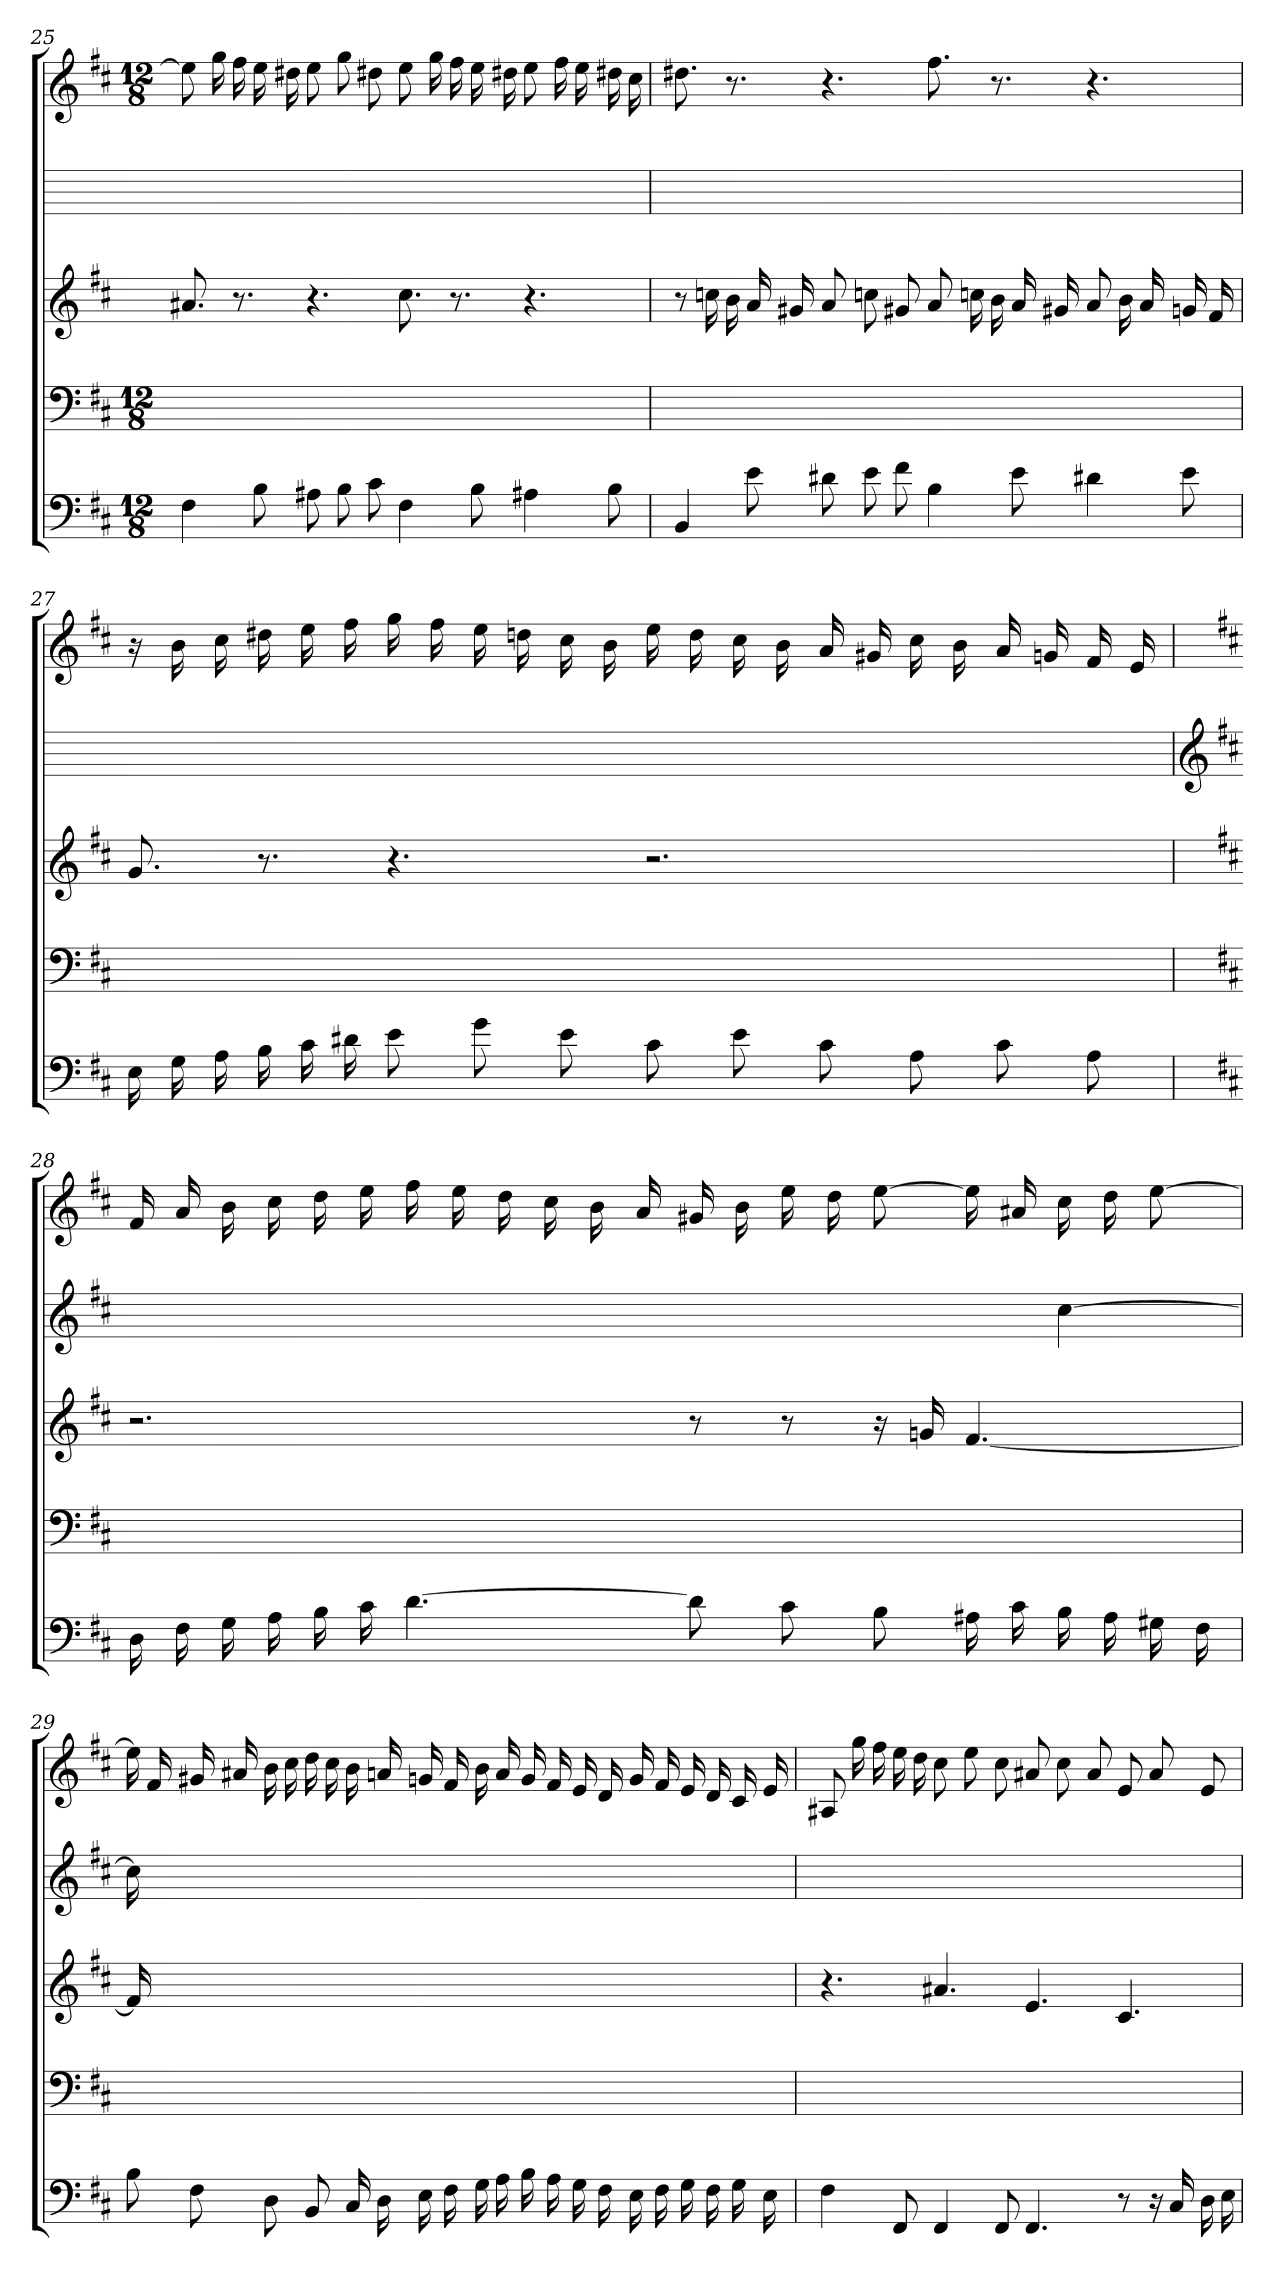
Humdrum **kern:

**kern	**kern	**kern	**kern	**kern
*part5	*part4	*part3	*part2	*part1
*staff5	*staff4	*staff3	*staff2	*staff1
*clefF4	*clefF4	*clefG2	*	*clefG2
*k[f#c#]	*k[f#c#]	*k[f#c#]	*	*k[f#c#]
*D:	*D:	*	*	*D:
*M12/8	*M12/8	*	*	*M12/8
=25	=25	=25	=25	=25
4F#	1.ryy	8.a#X	1.ryy	8ee]
.	.	.	.	16gg
.	.	8.r	.	16ff#
8B	.	.	.	16ee
.	.	.	.	16dd#X
8A#X	.	4.r	.	8ee
8B	.	.	.	8gg
8c#	.	.	.	8dd#X
4F#	.	8.cc#	.	8ee
.	.	.	.	16gg
.	.	8.r	.	16ff#
8B	.	.	.	16ee
.	.	.	.	16dd#X
4A#X	.	4.r	.	8ee
.	.	.	.	16ff#
.	.	.	.	16ee
8B	.	.	.	16dd#X
.	.	.	.	16cc#
=26	=26	=26	=26	=26
4BB	1.ryy	8r	1.ryy	8.dd#X
.	.	16ccn	.	.
.	.	16b	.	8.r
8e	.	16a	.	.
.	.	16g#X	.	.
8d#X	.	8a	.	4.r
8e	.	8ccn	.	.
8f#	.	8g#X	.	.
4B	.	8a	.	8.ff#
.	.	16ccn	.	.
.	.	16b	.	8.r
8e	.	16a	.	.
.	.	16g#X	.	.
4d#X	.	8a	.	4.r
.	.	16b	.	.
.	.	16a	.	.
8e	.	16gn	.	.
.	.	16f#	.	.
=27	=27	=27	=27	=27
16E	1.ryy	8.g	1.ryy	16r
16G	.	.	.	16b
16A	.	.	.	16cc#
16B	.	8.r	.	16dd#X
16c#	.	.	.	16ee
16d#X	.	.	.	16ff#
8e	.	4.r	.	16gg
.	.	.	.	16ff#
8g	.	.	.	16ee
.	.	.	.	16ddn
8e	.	.	.	16cc#
.	.	.	.	16b
8c#	.	2.r	.	16ee
.	.	.	.	16dd
8e	.	.	.	16cc#
.	.	.	.	16b
8c#	.	.	.	16a
.	.	.	.	16g#X
8A	.	.	.	16cc#
.	.	.	.	16b
8c#	.	.	.	16a
.	.	.	.	16gn
8A	.	.	.	16f#
.	.	.	.	16e
=28	=28	=28	=28	=28
*	*	*	*clefG2	*
*	*	*	*k[f#c#]	*
16D	1.ryy	2.r	2.ryy	16f#
16F#	.	.	.	16a
16G	.	.	.	16b
16A	.	.	.	16cc#
16B	.	.	.	16dd
16c#	.	.	.	16ee
[4.d	.	.	.	16ff#
.	.	.	.	16ee
.	.	.	.	16dd
.	.	.	.	16cc#
.	.	.	.	16b
.	.	.	.	16a
8d]	.	8r	4ryy	16g#X
.	.	.	.	16b
8c#	.	8r	.	16ee
.	.	.	.	16dd
8B	.	16r	8ryy	[8ee
.	.	16gn	.	.
16A#X	.	[4.f#	8ryy	16ee]
16c#	.	.	.	16a#X
16B	.	.	[4cc#	16cc#
16A#	.	.	.	16dd
16G#X	.	.	.	[8ee
16F#	.	.	.	.
=29	=29	=29	=29	=29
8B	1.ryy	16f#]	16cc#]	16ee]
.	.	16ryy	16ryy	16f#
8F#	.	8ryy	8ryy	16g#X
.	.	.	.	16a#X
8D	.	8ryy	8ryy	16b
.	.	.	.	16cc#
8BB	.	4ryy	4ryy	16dd
.	.	.	.	16cc#
16C#	.	.	.	16b
16D	.	.	.	16an
16E	.	8ryy	8ryy	16gn
16F#	.	.	.	16f#
16G	.	2.ryy	2.ryy	16b
16A	.	.	.	16a
16B	.	.	.	16g
16A	.	.	.	16f#
16G	.	.	.	16e
16F#	.	.	.	16d
16E	.	.	.	16g
16F#	.	.	.	16f#
16G	.	.	.	16e
16F#	.	.	.	16d
16G	.	.	.	16c#
16E	.	.	.	16e
=30	=30	=30	=30	=30
4F#	1.ryy	4.r	1.ryy	8A#X
.	.	.	.	16gg
.	.	.	.	16ff#
8FF#	.	.	.	16ee
.	.	.	.	16dd
4FF#	.	4.a#X	.	8cc#
.	.	.	.	8ee
8FF#	.	.	.	8cc#
4.FF#	.	4.e	.	8a#X
.	.	.	.	8cc#
.	.	.	.	8a#
8r	.	[4.c#	.	8e
16r	.	.	.	8a#
16C#	.	.	.	.
16D	.	.	.	8e
16E	.	.	.	.
=	=	=	=	=
*-	*-	*-	*-	*-
